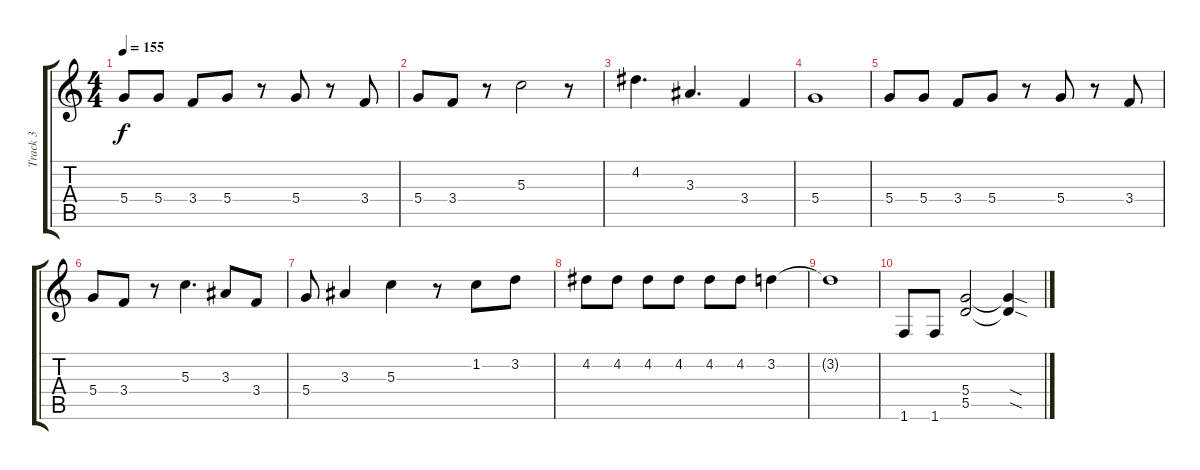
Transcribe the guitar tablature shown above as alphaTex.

\track ("Track 3" "Track 3") {instrument distortionguitar}
\staff {score tabs}
\tuning (E4 B3 G3 D3 A2 E2) {hide}
\ts (4 4)
\tempo 155
\clef g2
\ks c
5.4.8{dy f} 5.4.8 3.4.8 5.4.8 r.8 5.4.8 r.8 3.4.8 |
5.4.8 3.4.8 r.8 5.3.2 r.8 |
4.2.4{d} 3.3.4{d} 3.4.4 |
5.4.1 |
5.4.8 5.4.8 3.4.8 5.4.8 r.8 5.4.8 r.8 3.4.8 |
5.4.8 3.4.8 r.8 5.3.4{d} 3.3.8 3.4.8 |
5.4.8 3.3.4 5.3.4 r.8 1.2.8 3.2.8 |
4.2.8 4.2.8 4.2.8 4.2.8 4.2.8 4.2.8 3.2.4 |
3.2{t}.1 |
1.6.8 1.6.8 (5.4 5.5).2 (5.4{sod t} 5.5{sod t}).4
